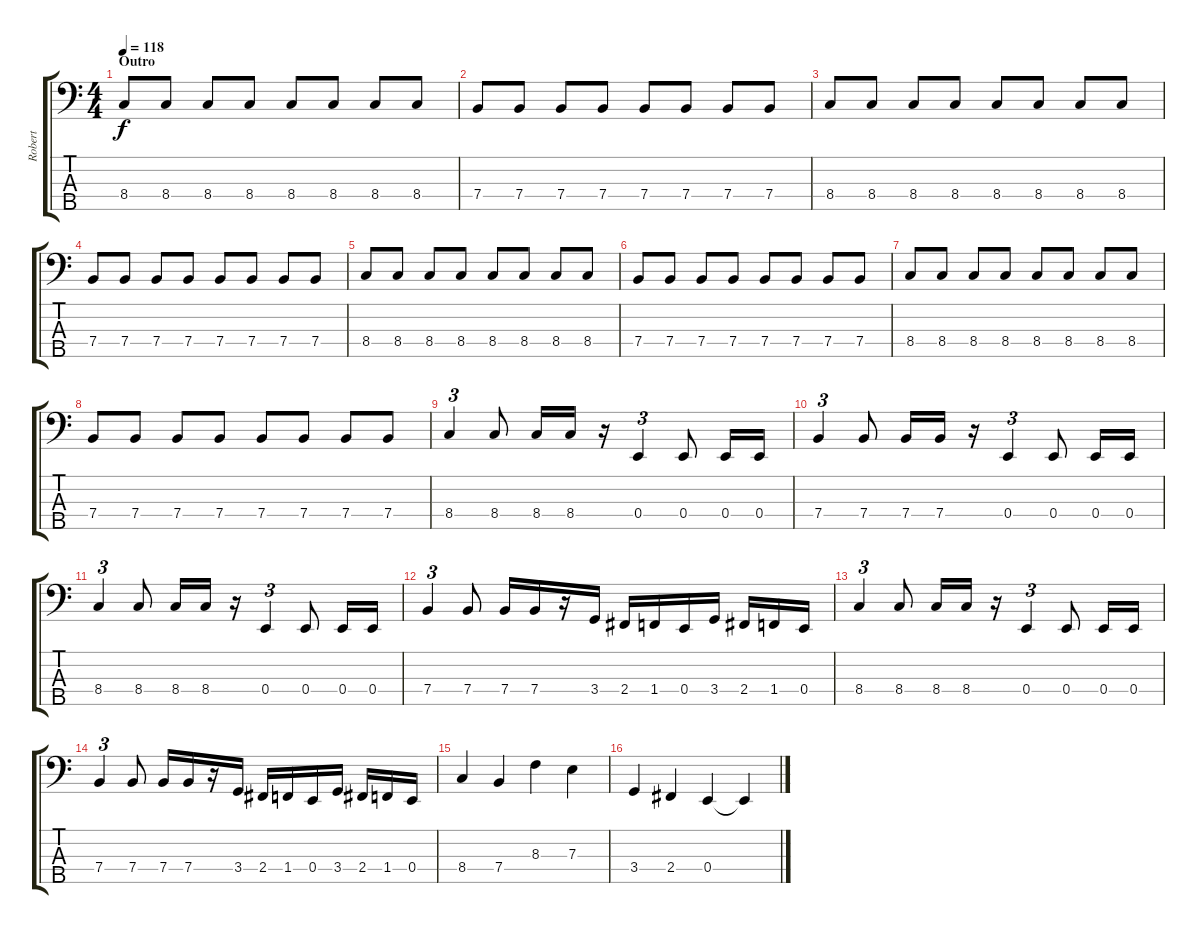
\track ("Robert" "Robert") {solo instrument electricbassfinger}
\staff {score tabs}
\tuning (G2 D2 A1 E1 B0) {hide}
\ts (4 4)
\section ("" "Outro")
\tempo 118
\clef f4
\ks c
8.4.8{dy f} 8.4.8 8.4.8 8.4.8 8.4.8 8.4.8 8.4.8 8.4.8 |
7.4.8 7.4.8 7.4.8 7.4.8 7.4.8 7.4.8 7.4.8 7.4.8 |
8.4.8 8.4.8 8.4.8 8.4.8 8.4.8 8.4.8 8.4.8 8.4.8 |
7.4.8 7.4.8 7.4.8 7.4.8 7.4.8 7.4.8 7.4.8 7.4.8 |
8.4.8 8.4.8 8.4.8 8.4.8 8.4.8 8.4.8 8.4.8 8.4.8 |
7.4.8 7.4.8 7.4.8 7.4.8 7.4.8 7.4.8 7.4.8 7.4.8 |
8.4.8 8.4.8 8.4.8 8.4.8 8.4.8 8.4.8 8.4.8 8.4.8 |
7.4.8 7.4.8 7.4.8 7.4.8 7.4.8 7.4.8 7.4.8 7.4.8 |
8.4.4{tu (3 2)} 8.4.8 8.4.16 8.4.16 r.16 0.4.4{tu (3 2)} 0.4.8 0.4.16 0.4.16 |
7.4.4{tu (3 2)} 7.4.8 7.4.16 7.4.16 r.16 0.4.4{tu (3 2)} 0.4.8 0.4.16 0.4.16 |
8.4.4{tu (3 2)} 8.4.8 8.4.16 8.4.16 r.16 0.4.4{tu (3 2)} 0.4.8 0.4.16 0.4.16 |
7.4.4{tu (3 2)} 7.4.8 7.4.16 7.4.16 r.16 3.4.16 2.4.16 1.4.16 0.4.16 3.4.16 2.4.16 1.4.16 0.4.16 |
8.4.4{tu (3 2)} 8.4.8 8.4.16 8.4.16 r.16 0.4.4{tu (3 2)} 0.4.8 0.4.16 0.4.16 |
7.4.4{tu (3 2)} 7.4.8 7.4.16 7.4.16 r.16 3.4.16 2.4.16 1.4.16 0.4.16 3.4.16 2.4.16 1.4.16 0.4.16 |
8.4.4 7.4.4 8.3.4 7.3.4 |
3.4.4 2.4.4 0.4.4 0.4{t}.4
